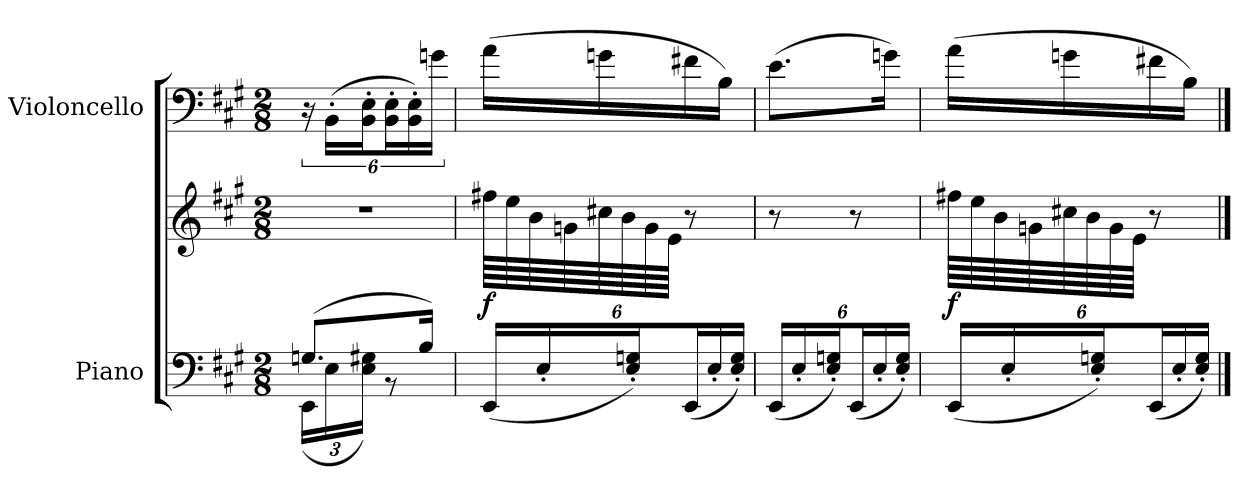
**kern	**kern	**dynam	**kern
*part2	*part2	*part2	*part1
*staff3	*staff2	*staff2/3	*staff1
*I"Piano	*	*	*I"Violoncello
*I'Pno.	*	*	*I'Vc.
*clefF4	*clefG2	*	*clefF4
*k[f#c#g#]	*k[f#c#g#]	*	*k[f#c#g#]
*A:	*A:	*	*A:
*M2/8	*M2/8	*	*M2/8
=1	=1	=1	=1
*^	*	*	*
(8.GnL	(24EELL	4r	.	24r
.	24E	.	.	(24BB'LL
.	24E 24G#XJJ)	.	.	24BB' 24E'J
.	8r	.	.	24BB' 24E'L
.	.	.	.	24BB' 24E')
16BJk)	.	.	.	.
.	.	.	.	24gnJJ
*v	*v	*	*	*
=2	=2	=2	=2
(24EELL	64ff#XLLLL	f	(16aLL
.	64ee	.	.
.	64b	.	.
24E'	.	.	.
.	64gn	.	.
.	64cc#X	.	16gn
.	64b	.	.
24E' 24Gn'J)	.	.	.
.	64g	.	.
.	64eJJJJ	.	.
(24EEL	8r	.	16f#X
24E'	.	.	.
.	.	.	16BJJ)
24E' 24G'JJ)	.	.	.
=3	=3	=3	=3
(24EELL	8r	.	(8.eL
24E'	.	.	.
24E' 24Gn'J)	.	.	.
(24EEL	8r	.	.
24E'	.	.	.
.	.	.	16gnJk)
24E' 24G'JJ)	.	.	.
=4	=4	=4	=4
(24EELL	64ff#XLLLL	f	(16aLL
.	64ee	.	.
.	64b	.	.
24E'	.	.	.
.	64gn	.	.
.	64cc#X	.	16gn
.	64b	.	.
24E' 24Gn'J)	.	.	.
.	64g	.	.
.	64eJJJJ	.	.
(24EEL	8r	.	16f#X
24E'	.	.	.
.	.	.	16BJJ)
24E' 24G'JJ)	.	.	.
==	==	==	==
*-	*-	*-	*-
